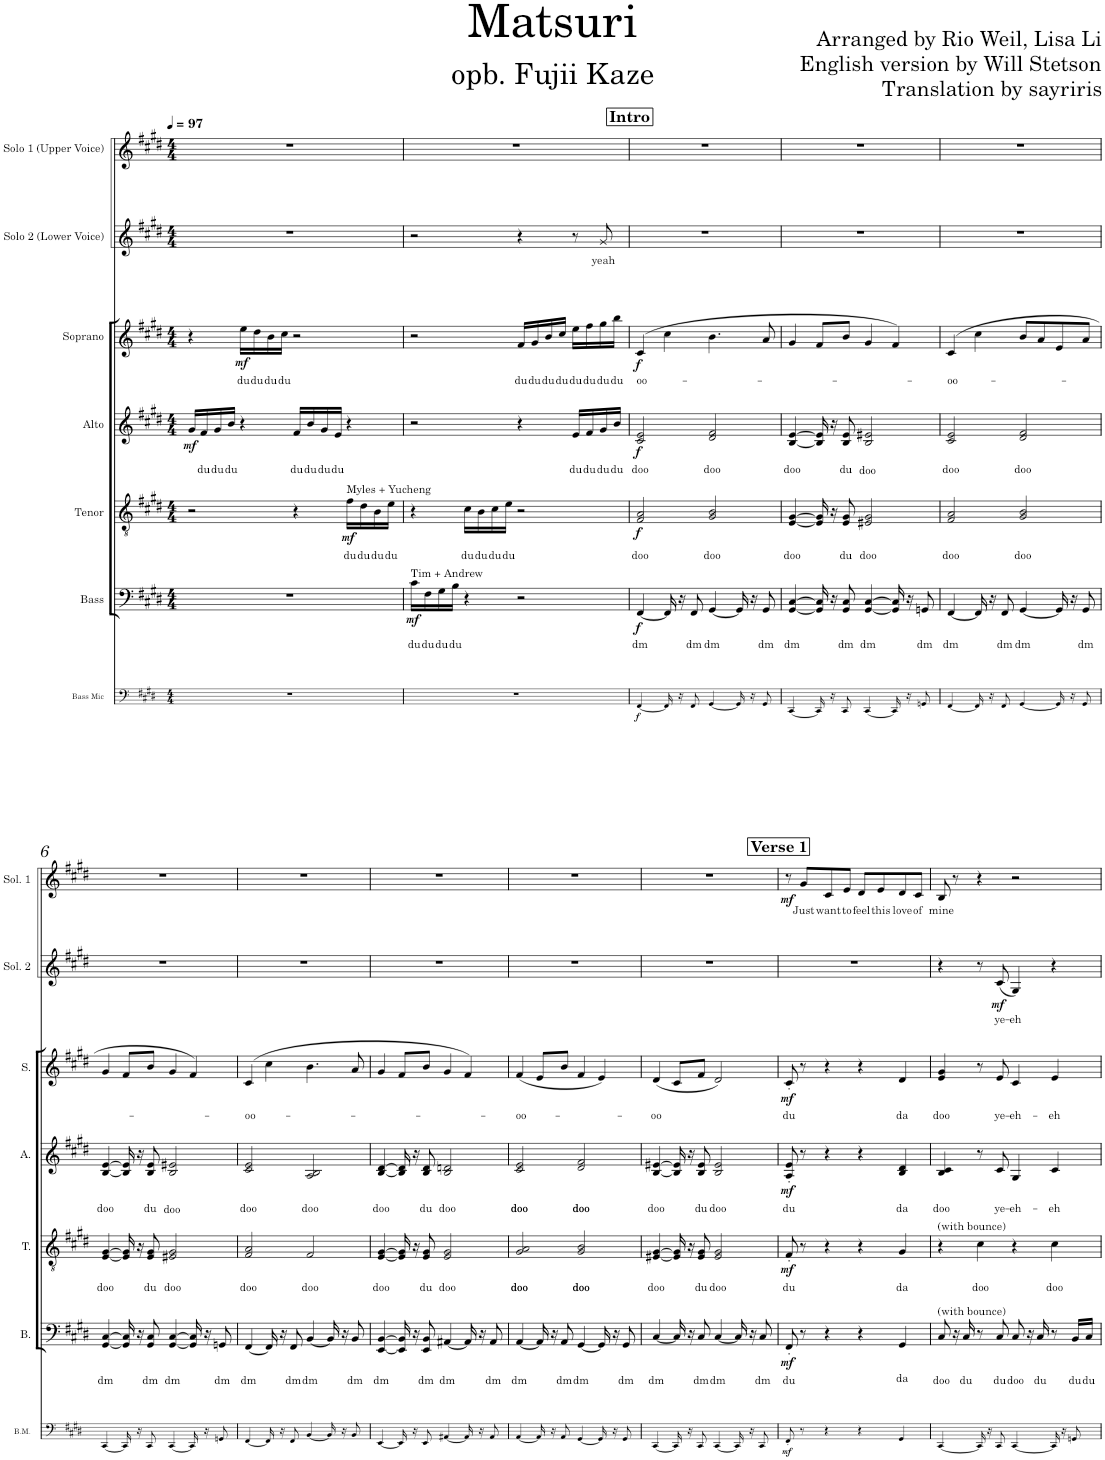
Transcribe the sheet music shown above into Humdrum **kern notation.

**kern	**dynam	**kern	**text	**dynam	**kern	**text	**dynam	**kern	**text	**dynam	**kern	**text	**dynam	**kern	**text	**dynam	**kern	**text	**dynam
*part7	*part7	*part6	*part6	*part6	*part5	*part5	*part5	*part4	*part4	*part4	*part3	*part3	*part3	*part2	*part2	*part2	*part1	*part1	*part1
*staff7	*staff7	*staff6	*staff6	*staff6	*staff5	*staff5	*staff5	*staff4	*staff4	*staff4	*staff3	*staff3	*staff3	*staff2	*staff2	*staff2	*staff1	*staff1	*staff1
*I"Bass Mic	*	*I"Bass	*	*	*I"Tenor	*	*	*I"Alto	*	*	*I"Soprano	*	*	*I"Solo 2 (Lower Voice)	*	*	*I"Solo 1 (Upper Voice)	*	*
*I'B.M.	*	*I'B.	*	*	*I'T.	*	*	*I'A.	*	*	*I'S.	*	*	*I'Sol. 2	*	*	*I'Sol. 1	*	*
*stria5	*	*	*	*	*	*	*	*	*	*	*	*	*	*	*	*	*	*	*
*clefF4	*	*clefF4	*	*	*clefGv2	*	*	*clefG2	*	*	*clefG2	*	*	*clefG2	*	*	*clefG2	*	*
*	*	*	*	*	*	*	*	*	*	*	*	*	*	*Trd7c12	*	*	*	*	*
*k[f#c#g#d#]	*	*k[f#c#g#d#]	*	*	*k[f#c#g#d#]	*	*	*k[f#c#g#d#]	*	*	*k[f#c#g#d#]	*	*	*k[f#c#g#d#]	*	*	*k[f#c#g#d#]	*	*
*M4/4	*	*M4/4	*	*	*M4/4	*	*	*M4/4	*	*	*M4/4	*	*	*M4/4	*	*	*M4/4	*	*
*MM97	*	*MM97	*	*	*MM97	*	*	*MM97	*	*	*MM97	*	*	*MM97	*	*	*MM97	*	*
=1	=1	=1	=1	=1	=1	=1	=1	=1	=1	=1	=1	=1	=1	=1	=1	=1	=1	=1	=1
!	!	!	!	!	!	!	!	!	!	!LO:DY:b	!	!	!	!	!	!	!	!	!
1r	.	1r	.	.	2r	.	.	16g#/LL	.	mf	4r	.	.	1r	.	.	1r	.	.
!	!	!	!	!	!	!	!	!	!LO:LY:b	!	!	!	!	!	!	!	!	!	!
.	.	.	.	.	.	.	.	16f#/	du	.	.	.	.	.	.	.	.	.	.
!	!	!	!	!	!	!	!	!	!LO:LY:b	!	!	!	!	!	!	!	!	!	!
.	.	.	.	.	.	.	.	16g#/	du	.	.	.	.	.	.	.	.	.	.
!	!	!	!	!	!	!	!	!	!LO:LY:b	!	!	!	!	!	!	!	!	!	!
.	.	.	.	.	.	.	.	16b/JJ	du	.	.	.	.	.	.	.	.	.	.
!	!	!	!	!	!	!	!	!	!	!	!	!LO:LY:b	!LO:DY:b	!	!	!	!	!	!
.	.	.	.	.	.	.	.	4r	.	.	16ee\LL	du	mf	.	.	.	.	.	.
!	!	!	!	!	!	!	!	!	!	!	!	!LO:LY:b	!	!	!	!	!	!	!
.	.	.	.	.	.	.	.	.	.	.	16dd#\	du	.	.	.	.	.	.	.
!	!	!	!	!	!	!	!	!	!	!	!	!LO:LY:b	!	!	!	!	!	!	!
.	.	.	.	.	.	.	.	.	.	.	16b\	du	.	.	.	.	.	.	.
!	!	!	!	!	!	!	!	!	!	!	!	!LO:LY:b	!	!	!	!	!	!	!
.	.	.	.	.	.	.	.	.	.	.	16cc#\JJ	du	.	.	.	.	.	.	.
!	!	!	!	!	!	!	!	!	!LO:LY:b	!	!	!	!	!	!	!	!	!	!
.	.	.	.	.	4r	.	.	16f#/LL	du	.	2r	.	.	.	.	.	.	.	.
!	!	!	!	!	!	!	!	!	!LO:LY:b	!	!	!	!	!	!	!	!	!	!
.	.	.	.	.	.	.	.	16b/	du	.	.	.	.	.	.	.	.	.	.
!	!	!	!	!	!	!	!	!	!LO:LY:b	!	!	!	!	!	!	!	!	!	!
.	.	.	.	.	.	.	.	16g#/	du	.	.	.	.	.	.	.	.	.	.
!	!	!	!	!	!	!	!	!	!LO:LY:b	!	!	!	!	!	!	!	!	!	!
.	.	.	.	.	.	.	.	16e/JJ	du	.	.	.	.	.	.	.	.	.	.
!	!	!	!	!	!LO:TX:a:t=Myles + Yucheng	!	!	!	!	!	!	!	!	!	!	!	!	!	!
!	!	!	!	!	!	!LO:LY:b	!LO:DY:b	!	!	!	!	!	!	!	!	!	!	!	!
.	.	.	.	.	16f#\LL	du	mf	4r	.	.	.	.	.	.	.	.	.	.	.
!	!	!	!	!	!	!LO:LY:b	!	!	!	!	!	!	!	!	!	!	!	!	!
.	.	.	.	.	16d#\	du	.	.	.	.	.	.	.	.	.	.	.	.	.
!	!	!	!	!	!	!LO:LY:b	!	!	!	!	!	!	!	!	!	!	!	!	!
.	.	.	.	.	16B\	du	.	.	.	.	.	.	.	.	.	.	.	.	.
!	!	!	!	!	!	!LO:LY:b	!	!	!	!	!	!	!	!	!	!	!	!	!
.	.	.	.	.	16e\JJ	du	.	.	.	.	.	.	.	.	.	.	.	.	.
=2	=2	=2	=2	=2	=2	=2	=2	=2	=2	=2	=2	=2	=2	=2	=2	=2	=2	=2	=2
!	!	!LO:TX:a:t=Tim + Andrew	!	!	!	!	!	!	!	!	!	!	!	!	!	!	!	!	!
!	!	!	!LO:LY:b	!LO:DY:b	!	!	!	!	!	!	!	!	!	!	!	!	!	!	!
1r	.	16c#\LL	du	mf	4r	.	.	2r	.	.	2r	.	.	2r	.	.	1r	.	.
!	!	!	!LO:LY:b	!	!	!	!	!	!	!	!	!	!	!	!	!	!	!	!
.	.	16F#\	du	.	.	.	.	.	.	.	.	.	.	.	.	.	.	.	.
!	!	!	!LO:LY:b	!	!	!	!	!	!	!	!	!	!	!	!	!	!	!	!
.	.	16G#\	du	.	.	.	.	.	.	.	.	.	.	.	.	.	.	.	.
!	!	!	!LO:LY:b	!	!	!	!	!	!	!	!	!	!	!	!	!	!	!	!
.	.	16B\JJ	du	.	.	.	.	.	.	.	.	.	.	.	.	.	.	.	.
!	!	!	!	!	!	!LO:LY:b	!	!	!	!	!	!	!	!	!	!	!	!	!
.	.	4r	.	.	16c#\LL	du	.	.	.	.	.	.	.	.	.	.	.	.	.
!	!	!	!	!	!	!LO:LY:b	!	!	!	!	!	!	!	!	!	!	!	!	!
.	.	.	.	.	16B\	du	.	.	.	.	.	.	.	.	.	.	.	.	.
!	!	!	!	!	!	!LO:LY:b	!	!	!	!	!	!	!	!	!	!	!	!	!
.	.	.	.	.	16c#\	du	.	.	.	.	.	.	.	.	.	.	.	.	.
!	!	!	!	!	!	!LO:LY:b	!	!	!	!	!	!	!	!	!	!	!	!	!
.	.	.	.	.	16e\JJ	du	.	.	.	.	.	.	.	.	.	.	.	.	.
!	!	!	!	!	!	!	!	!	!	!	!	!LO:LY:b	!	!	!	!	!	!	!
.	.	2r	.	.	2r	.	.	4r	.	.	16f#/LL	du	.	4r	.	.	.	.	.
!	!	!	!	!	!	!	!	!	!	!	!	!LO:LY:b	!	!	!	!	!	!	!
.	.	.	.	.	.	.	.	.	.	.	16g#/	du	.	.	.	.	.	.	.
!	!	!	!	!	!	!	!	!	!	!	!	!LO:LY:b	!	!	!	!	!	!	!
.	.	.	.	.	.	.	.	.	.	.	16b/	du	.	.	.	.	.	.	.
!	!	!	!	!	!	!	!	!	!	!	!	!LO:LY:b	!	!	!	!	!	!	!
.	.	.	.	.	.	.	.	.	.	.	16cc#/JJ	du	.	.	.	.	.	.	.
!	!	!	!	!	!	!	!	!	!LO:LY:b	!	!	!LO:LY:b	!	!	!	!	!	!	!
.	.	.	.	.	.	.	.	16e/LL	du	.	16ee\LL	du	.	8r	.	.	.	.	.
!	!	!	!	!	!	!	!	!	!LO:LY:b	!	!	!LO:LY:b	!	!	!	!	!	!	!
.	.	.	.	.	.	.	.	16f#/	du	.	16ff#\	du	.	.	.	.	.	.	.
!	!	!	!	!	!	!	!	!	!LO:LY:b	!	!	!LO:LY:b	!	!	!LO:LY:b	!	!	!	!
.	.	.	.	.	.	.	.	16g#/	du	.	16gg#\	du	.	8g#/	yeah	.	.	.	.
!	!	!	!	!	!	!	!	!	!LO:LY:b	!	!	!LO:LY:b	!	!	!	!	!	!	!
.	.	.	.	.	.	.	.	16b/JJ	du	.	16bb\JJ	du	.	.	.	.	.	.	.
!!LO:REH:place=s1:a:B:cj:fs=14:t=Intro
=3	=3	=3	=3	=3	=3	=3	=3	=3	=3	=3	=3	=3	=3	=3	=3	=3	=3	=3	=3
!	!LO:DY:b	!	!LO:LY:b	!LO:DY:b	!	!LO:LY:b	!LO:DY:b	!	!LO:LY:b	!LO:DY:b	!	!LO:LY:b	!LO:DY:b	!	!	!	!	!	!
[4FF#/	f	[4FF#/	dm	f	2F#/ 2A/	doo	f	2c#/ 2e/	doo	f	(4c#/	oo-	f	1r	.	.	1r	.	.
16FF#/]	.	16FF#/]	.	.	.	.	.	.	.	.	4cc#\	.	.	.	.	.	.	.	.
16r	.	16r	.	.	.	.	.	.	.	.	.	.	.	.	.	.	.	.	.
!	!	!	!LO:LY:b	!	!	!	!	!	!	!	!	!	!	!	!	!	!	!	!
8FF#/	.	8FF#/	dm	.	.	.	.	.	.	.	.	.	.	.	.	.	.	.	.
!	!	!	!LO:LY:b	!	!	!LO:LY:b	!	!	!LO:LY:b	!	!	!	!	!	!	!	!	!	!
[4GG#/	.	[4GG#/	dm	.	2G#/ 2B/	doo	.	2d#/ 2f#/	doo	.	4.b\	.	.	.	.	.	.	.	.
16GG#/]	.	16GG#/]	.	.	.	.	.	.	.	.	.	.	.	.	.	.	.	.	.
16r	.	16r	.	.	.	.	.	.	.	.	.	.	.	.	.	.	.	.	.
!	!	!	!LO:LY:b	!	!	!	!	!	!	!	!	!	!	!	!	!	!	!	!
8GG#/	.	8GG#/	dm	.	.	.	.	.	.	.	8a/	.	.	.	.	.	.	.	.
=4	=4	=4	=4	=4	=4	=4	=4	=4	=4	=4	=4	=4	=4	=4	=4	=4	=4	=4	=4
!	!	!	!LO:LY:b	!	!	!LO:LY:b	!	!	!LO:LY:b	!	!	!	!	!	!	!	!	!	!
[4CC#/	.	[4GG#/ [4C#/	dm	.	[4E/ [4G#/	doo	.	[4B/ [4e/	doo	.	4g#/	.	.	1r	.	.	1r	.	.
16CC#/]	.	16GG#/] 16C#/]	.	.	16E/] 16G#/]	.	.	16B/] 16e/]	.	.	8f#/L	.	.	.	.	.	.	.	.
16r	.	16r	.	.	16r	.	.	16r	.	.	.	.	.	.	.	.	.	.	.
!	!	!	!LO:LY:b	!	!	!LO:LY:b	!	!	!LO:LY:b	!	!	!	!	!	!	!	!	!	!
8CC#/	.	8GG#/ 8C#/	dm	.	8E/ 8G#/	du	.	8B/ 8e/	du	.	8b/J	.	.	.	.	.	.	.	.
!	!	!	!LO:LY:b	!	!	!LO:LY:b	!	!	!LO:LY:b	!	!	!	!	!	!	!	!	!	!
[4CC#/	.	[4GG#/ [4C#/	dm	.	2E#X/ 2G#/	doo	.	2B/ 2e#X/	doo	.	4g#/	.	.	.	.	.	.	.	.
16CC#/]	.	16GG#/] 16C#/]	.	.	.	.	.	.	.	.	4f#/)	.	.	.	.	.	.	.	.
16r	.	16r	.	.	.	.	.	.	.	.	.	.	.	.	.	.	.	.	.
!	!	!	!LO:LY:b	!	!	!	!	!	!	!	!	!	!	!	!	!	!	!	!
8GGn/	.	8GGn/	dm	.	.	.	.	.	.	.	.	.	.	.	.	.	.	.	.
=5	=5	=5	=5	=5	=5	=5	=5	=5	=5	=5	=5	=5	=5	=5	=5	=5	=5	=5	=5
!	!	!	!LO:LY:b	!	!	!LO:LY:b	!	!	!LO:LY:b	!	!	!LO:LY:b	!	!	!	!	!	!	!
[4FF#/	.	[4FF#/	dm	.	2F#/ 2A/	doo	.	2c#/ 2e/	doo	.	(4c#/	-oo-	.	1r	.	.	1r	.	.
16FF#/]	.	16FF#/]	.	.	.	.	.	.	.	.	4cc#\	.	.	.	.	.	.	.	.
16r	.	16r	.	.	.	.	.	.	.	.	.	.	.	.	.	.	.	.	.
!	!	!	!LO:LY:b	!	!	!	!	!	!	!	!	!	!	!	!	!	!	!	!
8FF#/	.	8FF#/	dm	.	.	.	.	.	.	.	.	.	.	.	.	.	.	.	.
!	!	!	!LO:LY:b	!	!	!LO:LY:b	!	!	!LO:LY:b	!	!	!	!	!	!	!	!	!	!
[4GG#/	.	[4GG#/	dm	.	2G#/ 2B/	doo	.	2d#/ 2f#/	doo	.	8b/L	.	.	.	.	.	.	.	.
.	.	.	.	.	.	.	.	.	.	.	8a/	.	.	.	.	.	.	.	.
16GG#/]	.	16GG#/]	.	.	.	.	.	.	.	.	8e/	.	.	.	.	.	.	.	.
16r	.	16r	.	.	.	.	.	.	.	.	.	.	.	.	.	.	.	.	.
!	!	!	!LO:LY:b	!	!	!	!	!	!	!	!	!	!	!	!	!	!	!	!
8GG#/	.	8GG#/	dm	.	.	.	.	.	.	.	8a/J	.	.	.	.	.	.	.	.
!!LO:LB:g=z
=6	=6	=6	=6	=6	=6	=6	=6	=6	=6	=6	=6	=6	=6	=6	=6	=6	=6	=6	=6
!	!	!	!LO:LY:b	!	!	!LO:LY:b	!	!	!LO:LY:b	!	!	!	!	!	!	!	!	!	!
[4CC#/	.	[4GG#/ [4C#/	dm	.	[4E/ [4G#/	doo	.	[4B/ [4e/	doo	.	4g#/	.	.	1r	.	.	1r	.	.
16CC#/]	.	16GG#/] 16C#/]	.	.	16E/] 16G#/]	.	.	16B/] 16e/]	.	.	8f#/L	.	.	.	.	.	.	.	.
16r	.	16r	.	.	16r	.	.	16r	.	.	.	.	.	.	.	.	.	.	.
!	!	!	!LO:LY:b	!	!	!LO:LY:b	!	!	!LO:LY:b	!	!	!	!	!	!	!	!	!	!
8CC#/	.	8GG#/ 8C#/	dm	.	8E/ 8G#/	du	.	8B/ 8e/	du	.	8b/J	.	.	.	.	.	.	.	.
!	!	!	!LO:LY:b	!	!	!LO:LY:b	!	!	!LO:LY:b	!	!	!	!	!	!	!	!	!	!
[4CC#/	.	[4GG#/ [4C#/	dm	.	2E#X/ 2G#/	doo	.	2B/ 2e#X/	doo	.	4g#/	.	.	.	.	.	.	.	.
16CC#/]	.	16GG#/] 16C#/]	.	.	.	.	.	.	.	.	4f#/)	.	.	.	.	.	.	.	.
16r	.	16r	.	.	.	.	.	.	.	.	.	.	.	.	.	.	.	.	.
!	!	!	!LO:LY:b	!	!	!	!	!	!	!	!	!	!	!	!	!	!	!	!
8GGn/	.	8GGn/	dm	.	.	.	.	.	.	.	.	.	.	.	.	.	.	.	.
=7	=7	=7	=7	=7	=7	=7	=7	=7	=7	=7	=7	=7	=7	=7	=7	=7	=7	=7	=7
!	!	!	!LO:LY:b	!	!	!LO:LY:b	!	!	!LO:LY:b	!	!	!LO:LY:b	!	!	!	!	!	!	!
[4FF#/	.	[4FF#/	dm	.	2F#/ 2A/	doo	.	2c#/ 2e/	doo	.	(4c#/	-oo-	.	1r	.	.	1r	.	.
16FF#/]	.	16FF#/]	.	.	.	.	.	.	.	.	4cc#\	.	.	.	.	.	.	.	.
16r	.	16r	.	.	.	.	.	.	.	.	.	.	.	.	.	.	.	.	.
!	!	!	!LO:LY:b	!	!	!	!	!	!	!	!	!	!	!	!	!	!	!	!
8FF#/	.	8FF#/	dm	.	.	.	.	.	.	.	.	.	.	.	.	.	.	.	.
!	!	!	!LO:LY:b	!	!	!LO:LY:b	!	!	!LO:LY:b	!	!	!	!	!	!	!	!	!	!
[4BB/	.	[4BB/	dm	.	2F#/	doo	.	2A/ 2B/	doo	.	4.b\	.	.	.	.	.	.	.	.
16BB/]	.	16BB/]	.	.	.	.	.	.	.	.	.	.	.	.	.	.	.	.	.
16r	.	16r	.	.	.	.	.	.	.	.	.	.	.	.	.	.	.	.	.
!	!	!	!LO:LY:b	!	!	!	!	!	!	!	!	!	!	!	!	!	!	!	!
8BB/	.	8BB/	dm	.	.	.	.	.	.	.	8a/	.	.	.	.	.	.	.	.
=8	=8	=8	=8	=8	=8	=8	=8	=8	=8	=8	=8	=8	=8	=8	=8	=8	=8	=8	=8
!	!	!	!LO:LY:b	!	!	!LO:LY:b	!	!	!LO:LY:b	!	!	!	!	!	!	!	!	!	!
[4EE/	.	[4EE/ [4BB/	dm	.	[4E/ [4G#/	doo	.	[4B/ [4d#/	doo	.	4g#/	.	.	1r	.	.	1r	.	.
16EE/]	.	16EE/] 16BB/]	.	.	16E/] 16G#/]	.	.	16B/] 16d#/]	.	.	8f#/L	.	.	.	.	.	.	.	.
16r	.	16r	.	.	16r	.	.	16r	.	.	.	.	.	.	.	.	.	.	.
!	!	!	!LO:LY:b	!	!	!LO:LY:b	!	!	!LO:LY:b	!	!	!	!	!	!	!	!	!	!
8EE/	.	8EE/ 8BB/	dm	.	8E/ 8G#/	du	.	8B/ 8d#/	du	.	8b/J	.	.	.	.	.	.	.	.
!	!	!	!LO:LY:b	!	!	!LO:LY:b	!	!	!LO:LY:b	!	!	!	!	!	!	!	!	!	!
[4AA#X/	.	[4AA#X/	dm	.	2E/ 2G#/	doo	.	2B/ 2dn/	doo	.	4g#/	.	.	.	.	.	.	.	.
16AA#/]	.	16AA#/]	.	.	.	.	.	.	.	.	4f#/)	.	.	.	.	.	.	.	.
16r	.	16r	.	.	.	.	.	.	.	.	.	.	.	.	.	.	.	.	.
!	!	!	!LO:LY:b	!	!	!	!	!	!	!	!	!	!	!	!	!	!	!	!
8AA#/	.	8AA#/	dm	.	.	.	.	.	.	.	.	.	.	.	.	.	.	.	.
=9	=9	=9	=9	=9	=9	=9	=9	=9	=9	=9	=9	=9	=9	=9	=9	=9	=9	=9	=9
!	!	!	!LO:LY:b	!	!	!LO:LY:b	!	!	!LO:LY:b	!	!	!LO:LY:b	!	!	!	!	!	!	!
[4AA/	.	[4AA/	dm	.	2G#/ 2A/	doo	.	2c#/ 2e/	doo	.	(4f#/	-oo-	.	1r	.	.	1r	.	.
16AA/]	.	16AA/]	.	.	.	.	.	.	.	.	8e/L	.	.	.	.	.	.	.	.
16r	.	16r	.	.	.	.	.	.	.	.	.	.	.	.	.	.	.	.	.
!	!	!	!LO:LY:b	!	!	!	!	!	!	!	!	!	!	!	!	!	!	!	!
8AA/	.	8AA/	dm	.	.	.	.	.	.	.	8b/J	.	.	.	.	.	.	.	.
!	!	!	!LO:LY:b	!	!	!LO:LY:b	!	!	!LO:LY:b	!	!	!	!	!	!	!	!	!	!
[4GG#/	.	[4GG#/	dm	.	2G#/ 2B/	doo	.	2d#/ 2f#/	doo	.	4f#/	.	.	.	.	.	.	.	.
16GG#/]	.	16GG#/]	.	.	.	.	.	.	.	.	4e/)	.	.	.	.	.	.	.	.
16r	.	16r	.	.	.	.	.	.	.	.	.	.	.	.	.	.	.	.	.
!	!	!	!LO:LY:b	!	!	!	!	!	!	!	!	!	!	!	!	!	!	!	!
8GG#/	.	8GG#/	dm	.	.	.	.	.	.	.	.	.	.	.	.	.	.	.	.
=10	=10	=10	=10	=10	=10	=10	=10	=10	=10	=10	=10	=10	=10	=10	=10	=10	=10	=10	=10
!	!	!	!LO:LY:b	!	!	!LO:LY:b	!	!	!LO:LY:b	!	!	!LO:LY:b	!	!	!	!	!	!	!
[4CC#/	.	[4C#/	dm	.	[4E#X/ [4G#/	doo	.	[4B/ [4e#X/	doo	.	(4d#/	-oo	.	1r	.	.	1r	.	.
16CC#/]	.	16C#/]	.	.	16E#/] 16G#/]	.	.	16B/] 16e#/]	.	.	8c#/L	.	.	.	.	.	.	.	.
16r	.	16r	.	.	16r	.	.	16r	.	.	.	.	.	.	.	.	.	.	.
!	!	!	!LO:LY:b	!	!	!LO:LY:b	!	!	!LO:LY:b	!	!	!	!	!	!	!	!	!	!
8CC#/	.	8C#/	dm	.	8E#/ 8G#/	du	.	8B/ 8e#/	du	.	8f#/J	.	.	.	.	.	.	.	.
!	!	!	!LO:LY:b	!	!	!LO:LY:b	!	!	!LO:LY:b	!	!	!	!	!	!	!	!	!	!
[4CC#/	.	[4C#/	dm	.	2E#/ 2G#/	doo	.	2B/ 2e#/	doo	.	2d#/)	.	.	.	.	.	.	.	.
16CC#/]	.	16C#/]	.	.	.	.	.	.	.	.	.	.	.	.	.	.	.	.	.
16r	.	16r	.	.	.	.	.	.	.	.	.	.	.	.	.	.	.	.	.
!	!	!	!LO:LY:b	!	!	!	!	!	!	!	!	!	!	!	!	!	!	!	!
8CC#/	.	8C#/	dm	.	.	.	.	.	.	.	.	.	.	.	.	.	.	.	.
!!LO:REH:place=s1:a:B:cj:fs=14:t=Verse 1
=11	=11	=11	=11	=11	=11	=11	=11	=11	=11	=11	=11	=11	=11	=11	=11	=11	=11	=11	=11
!	!LO:DY:b	!	!LO:LY:b	!LO:DY:b	!	!LO:LY:b	!LO:DY:b	!	!LO:LY:b	!LO:DY:b	!	!LO:LY:b	!LO:DY:b	!	!	!	!	!	!LO:DY:b
8FF#'/	mf	8FF#'/	du	mf	8F#'/	du	mf	8A/' 8e/'	du	mf	8c#'/	du	mf	1r	.	.	8r	.	mf
!	!	!	!	!	!	!	!	!	!	!	!	!	!	!	!	!	!	!LO:LY:b	!
8r	.	8r	.	.	8r	.	.	8r	.	.	8r	.	.	.	.	.	8g#/L	Just	.
!	!	!	!	!	!	!	!	!	!	!	!	!	!	!	!	!	!	!LO:LY:b	!
4r	.	4r	.	.	4r	.	.	4r	.	.	4r	.	.	.	.	.	8c#/	want	.
!	!	!	!	!	!	!	!	!	!	!	!	!	!	!	!	!	!	!LO:LY:b	!
.	.	.	.	.	.	.	.	.	.	.	.	.	.	.	.	.	8e/J	to	.
!	!	!	!	!	!	!	!	!	!	!	!	!	!	!	!	!	!	!LO:LY:b	!
4r	.	4r	.	.	4r	.	.	4r	.	.	4r	.	.	.	.	.	8d#/L	feel	.
!	!	!	!	!	!	!	!	!	!	!	!	!	!	!	!	!	!	!LO:LY:b	!
.	.	.	.	.	.	.	.	.	.	.	.	.	.	.	.	.	8e/	this	.
!	!	!	!LO:LY:b	!	!	!LO:LY:b	!	!	!LO:LY:b	!	!	!LO:LY:b	!	!	!	!	!	!LO:LY:b	!
4GG#/	.	4GG#/	da	.	4G#/	da	.	4B/ 4d#/	da	.	4d#/	da	.	.	.	.	8d#/	love	.
!	!	!	!	!	!	!	!	!	!	!	!	!	!	!	!	!	!	!LO:LY:b	!
.	.	.	.	.	.	.	.	.	.	.	.	.	.	.	.	.	8c#/J	of	.
=12	=12	=12	=12	=12	=12	=12	=12	=12	=12	=12	=12	=12	=12	=12	=12	=12	=12	=12	=12
!	!	!	!	!	!LO:TX:a:t=(with bounce)	!	!	!	!	!	!	!	!	!	!	!	!	!	!
!	!	!LO:TX:a:t=(with bounce)	!	!	!	!	!	!	!	!	!	!	!	!	!	!	!	!	!
!	!	!	!LO:LY:b	!	!	!	!	!	!LO:LY:b	!	!	!LO:LY:b	!	!	!	!	!	!LO:LY:b	!
[4CC#/	.	8C#/	doo	.	4r	.	.	4B/ 4c#/	doo	.	4e/ 4g#/	doo	.	4r	.	.	8B/	mine	.
.	.	16r	.	.	.	.	.	.	.	.	.	.	.	.	.	.	8r	.	.
!	!	!	!LO:LY:b	!	!	!	!	!	!	!	!	!	!	!	!	!	!	!	!
.	.	16C#/	du	.	.	.	.	.	.	.	.	.	.	.	.	.	.	.	.
!	!	!	!	!	!	!LO:LY:b	!	!	!	!	!	!	!	!	!	!	!	!	!
16CC#/]	.	8r	.	.	4c#\	doo	.	8r	.	.	8r	.	.	8r	.	.	4r	.	.
16r	.	.	.	.	.	.	.	.	.	.	.	.	.	.	.	.	.	.	.
!	!	!	!LO:LY:b	!	!	!	!	!	!LO:LY:b	!	!	!LO:LY:b	!	!	!LO:LY:b	!LO:DY:b	!	!	!
8CC#/	.	8C#/	du	.	.	.	.	8c#/	ye-	.	8e/	ye-	.	(8c#/	ye-	mf	.	.	.
!	!	!	!LO:LY:b	!	!	!	!	!	!LO:LY:b	!	!	!LO:LY:b	!	!	!LO:LY:b	!	!	!	!
[4CC#/	.	8C#/	doo	.	4r	.	.	4G#/	-eh-	.	4c#/	-eh-	.	4G#/)	-eh	.	2r	.	.
.	.	16r	.	.	.	.	.	.	.	.	.	.	.	.	.	.	.	.	.
!	!	!	!LO:LY:b	!	!	!	!	!	!	!	!	!	!	!	!	!	!	!	!
.	.	16C#/	du	.	.	.	.	.	.	.	.	.	.	.	.	.	.	.	.
!	!	!	!	!	!	!LO:LY:b	!	!	!LO:LY:b	!	!	!LO:LY:b	!	!	!	!	!	!	!
16CC#/]	.	8r	.	.	4c#\	doo	.	4c#/	-eh	.	4e/	-eh	.	4r	.	.	.	.	.
16r	.	.	.	.	.	.	.	.	.	.	.	.	.	.	.	.	.	.	.
!	!	!	!LO:LY:b	!	!	!	!	!	!	!	!	!	!	!	!	!	!	!	!
8GGn/	.	16BB/LL	du	.	.	.	.	.	.	.	.	.	.	.	.	.	.	.	.
!	!	!	!LO:LY:b	!	!	!	!	!	!	!	!	!	!	!	!	!	!	!	!
.	.	16C#/JJ	du	.	.	.	.	.	.	.	.	.	.	.	.	.	.	.	.
=	=	=	=	=	=	=	=	=	=	=	=	=	=	=	=	=	=	=	=
*-	*-	*-	*-	*-	*-	*-	*-	*-	*-	*-	*-	*-	*-	*-	*-	*-	*-	*-	*-
